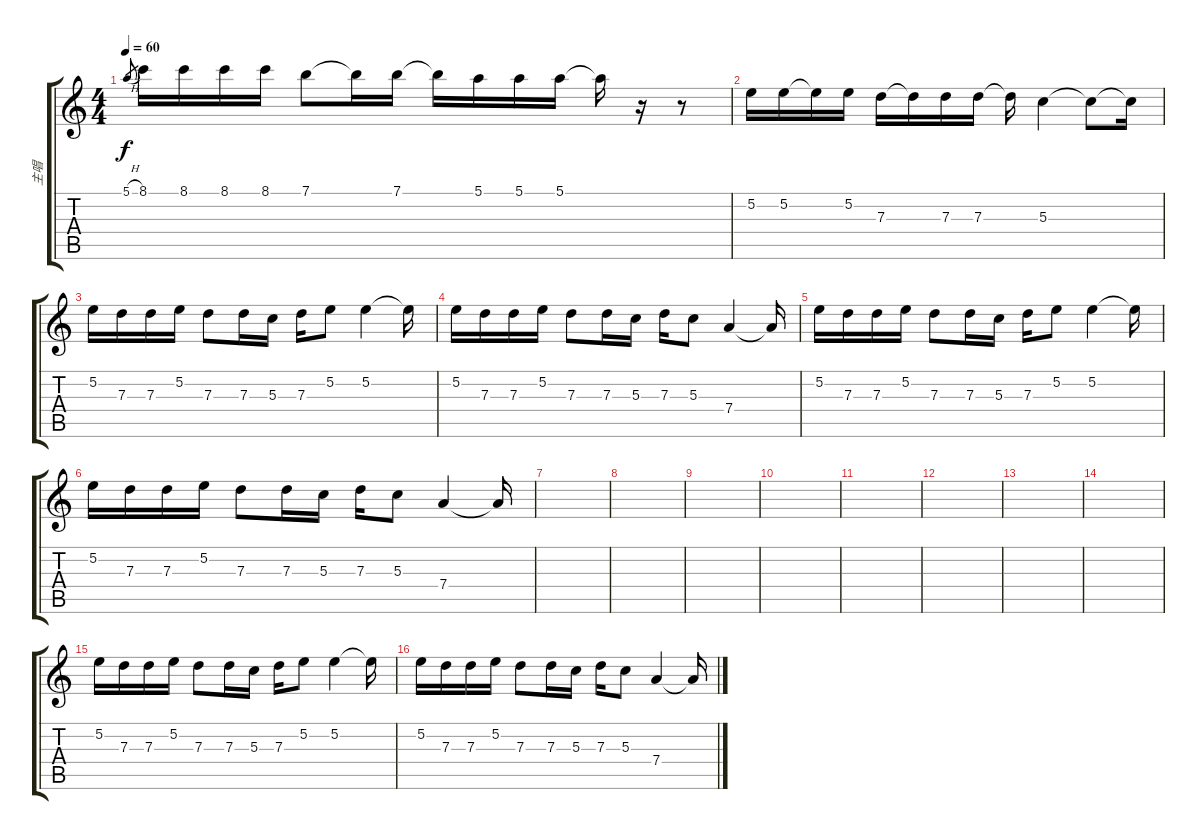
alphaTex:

\track ("主唱" "主唱") {instrument acousticguitarnylon}
\staff {score tabs}
\tuning (E4 B3 G3 D3 A2 E2) {hide}
\ts (4 4)
\tempo 60
\clef g2
\ks c
5.1{h}.8{gr dy f} 8.1.16 8.1.16 8.1.16 8.1.16 7.1.8 7.1{t}.16 7.1.16 7.1{t}.16 5.1.16 5.1.16 5.1.16 5.1{t}.16 r.16 r.8 |
5.2.16 5.2.16 5.2{t}.16 5.2.16 7.3.16 7.3{t}.16 7.3.16 7.3.16 7.3{t}.16 5.3.4 5.3{t}.8 5.3{t}.16 |
5.2.16 7.3.16 7.3.16 5.2.16{txt ""} 7.3.8 7.3.16 5.3.16 7.3.16 5.2.8 5.2.4 5.2{t}.16 |
5.2.16 7.3.16 7.3.16 5.2.16 7.3.8 7.3.16 5.3.16 7.3.16 5.3.8 7.4.4 7.4{t}.16 |
5.2.16{txt " "} 7.3.16 7.3.16 5.2.16 7.3.8 7.3.16 5.3.16 7.3.16 5.2.8 5.2.4 5.2{t}.16 |
5.2.16 7.3.16 7.3.16 5.2.16 7.3.8 7.3.16 5.3.16 7.3.16 5.3.8 7.4.4 7.4{t}.16 |
|
|
|
|
|
|
|
|
5.2.16 7.3.16 7.3.16 5.2.16 7.3.8 7.3.16 5.3.16 7.3.16 5.2.8 5.2.4 5.2{t}.16 |
5.2.16 7.3.16 7.3.16 5.2.16 7.3.8 7.3.16 5.3.16 7.3.16 5.3.8 7.4.4 7.4{t}.16
